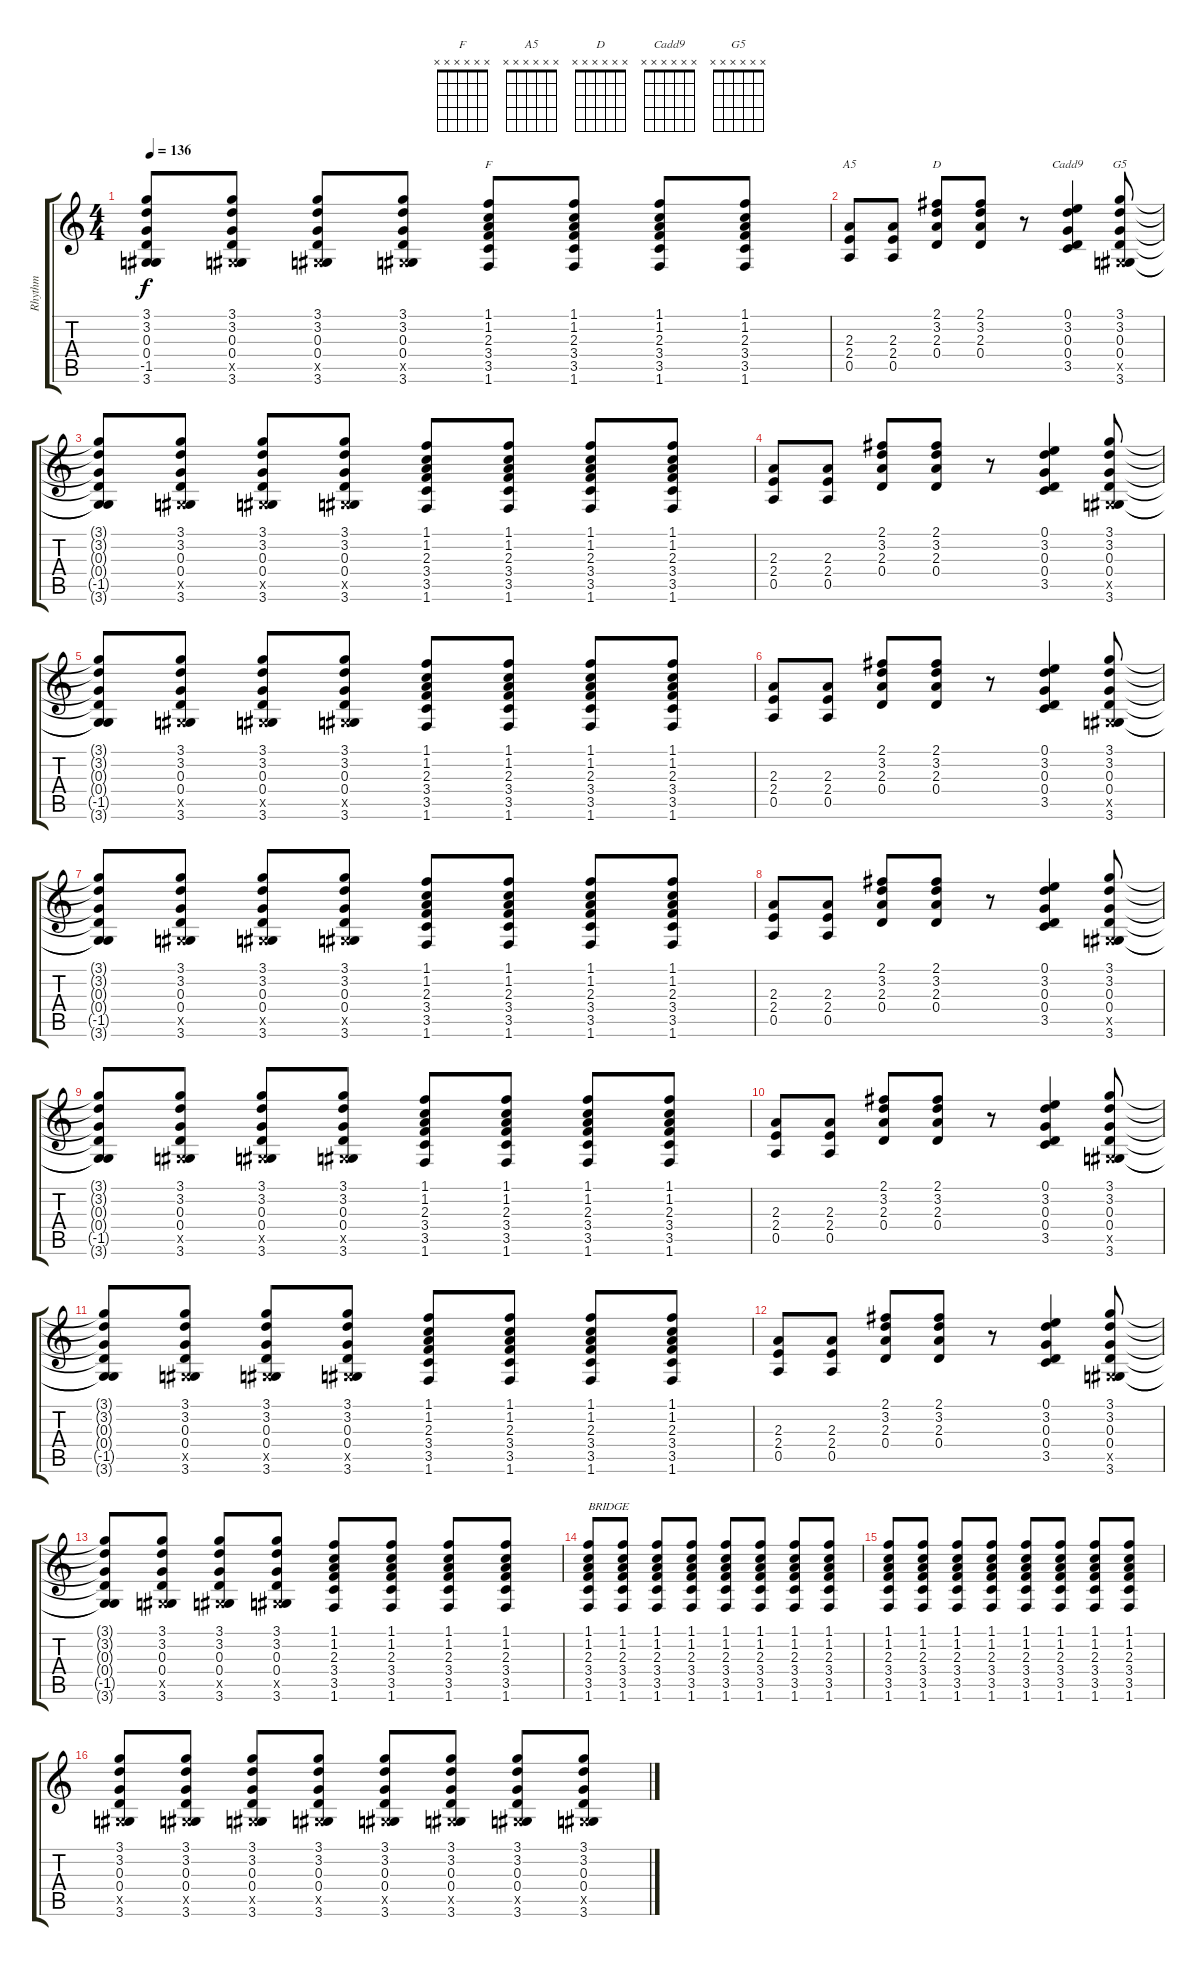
\track ("Rhythm" "Rhythm") {instrument distortionguitar}
\staff {score tabs}
\tuning (E4 B3 G3 D3 A2 E2) {hide}
\chord ("F" x x x x x x) {firstfret 0}
\chord ("A5" x x x x x x) {firstfret 0}
\chord ("D" x x x x x x) {firstfret 0}
\chord ("Cadd9" x x x x x x) {firstfret 0}
\chord ("G5" x x x x x x) {firstfret 0}
\ts (4 4)
\tempo 136
\clef g2
\ks c
(3.1{t} 3.2{t} 0.3{t} 0.4{t} -1.5{t} 3.6{t}).8{dy f} (3.1 3.2 0.3 0.4 -1.5{x} 3.6).8 (3.1 3.2 0.3 0.4 -1.5{x} 3.6).8 (3.1 3.2 0.3 0.4 -1.5{x} 3.6).8 (1.1 1.2 2.3 3.4 3.5 1.6).8{ch "F"} (1.1 1.2 2.3 3.4 3.5 1.6).8 (1.1 1.2 2.3 3.4 3.5 1.6).8 (1.1 1.2 2.3 3.4 3.5 1.6).8 |
(2.3 2.4 0.5).8{ch "A5"} (2.3 2.4 0.5).8 (2.1 3.2 2.3 0.4).8{ch "D"} (2.1 3.2 2.3 0.4).8 r.8 (0.1 3.2 0.3 0.4 3.5).4{ch "Cadd9"} (3.1 3.2 0.3 0.4 -1.5{x} 3.6).8{ch "G5"} |
(3.1{t} 3.2{t} 0.3{t} 0.4{t} -1.5{t} 3.6{t}).8 (3.1 3.2 0.3 0.4 -1.5{x} 3.6).8 (3.1 3.2 0.3 0.4 -1.5{x} 3.6).8 (3.1 3.2 0.3 0.4 -1.5{x} 3.6).8 (1.1 1.2 2.3 3.4 3.5 1.6).8 (1.1 1.2 2.3 3.4 3.5 1.6).8 (1.1 1.2 2.3 3.4 3.5 1.6).8 (1.1 1.2 2.3 3.4 3.5 1.6).8 |
(2.3 2.4 0.5).8 (2.3 2.4 0.5).8 (2.1 3.2 2.3 0.4).8 (2.1 3.2 2.3 0.4).8 r.8 (0.1 3.2 0.3 0.4 3.5).4 (3.1 3.2 0.3 0.4 -1.5{x} 3.6).8 |
(3.1{t} 3.2{t} 0.3{t} 0.4{t} -1.5{t} 3.6{t}).8 (3.1 3.2 0.3 0.4 -1.5{x} 3.6).8 (3.1 3.2 0.3 0.4 -1.5{x} 3.6).8 (3.1 3.2 0.3 0.4 -1.5{x} 3.6).8 (1.1 1.2 2.3 3.4 3.5 1.6).8 (1.1 1.2 2.3 3.4 3.5 1.6).8 (1.1 1.2 2.3 3.4 3.5 1.6).8 (1.1 1.2 2.3 3.4 3.5 1.6).8 |
(2.3 2.4 0.5).8 (2.3 2.4 0.5).8 (2.1 3.2 2.3 0.4).8 (2.1 3.2 2.3 0.4).8 r.8 (0.1 3.2 0.3 0.4 3.5).4 (3.1 3.2 0.3 0.4 -1.5{x} 3.6).8 |
(3.1{t} 3.2{t} 0.3{t} 0.4{t} -1.5{t} 3.6{t}).8 (3.1 3.2 0.3 0.4 -1.5{x} 3.6).8 (3.1 3.2 0.3 0.4 -1.5{x} 3.6).8 (3.1 3.2 0.3 0.4 -1.5{x} 3.6).8 (1.1 1.2 2.3 3.4 3.5 1.6).8 (1.1 1.2 2.3 3.4 3.5 1.6).8 (1.1 1.2 2.3 3.4 3.5 1.6).8 (1.1 1.2 2.3 3.4 3.5 1.6).8 |
(2.3 2.4 0.5).8 (2.3 2.4 0.5).8 (2.1 3.2 2.3 0.4).8 (2.1 3.2 2.3 0.4).8 r.8 (0.1 3.2 0.3 0.4 3.5).4 (3.1 3.2 0.3 0.4 -1.5{x} 3.6).8 |
(3.1{t} 3.2{t} 0.3{t} 0.4{t} -1.5{t} 3.6{t}).8 (3.1 3.2 0.3 0.4 -1.5{x} 3.6).8 (3.1 3.2 0.3 0.4 -1.5{x} 3.6).8 (3.1 3.2 0.3 0.4 -1.5{x} 3.6).8 (1.1 1.2 2.3 3.4 3.5 1.6).8 (1.1 1.2 2.3 3.4 3.5 1.6).8 (1.1 1.2 2.3 3.4 3.5 1.6).8 (1.1 1.2 2.3 3.4 3.5 1.6).8 |
(2.3 2.4 0.5).8 (2.3 2.4 0.5).8 (2.1 3.2 2.3 0.4).8 (2.1 3.2 2.3 0.4).8 r.8 (0.1 3.2 0.3 0.4 3.5).4 (3.1 3.2 0.3 0.4 -1.5{x} 3.6).8 |
(3.1{t} 3.2{t} 0.3{t} 0.4{t} -1.5{t} 3.6{t}).8 (3.1 3.2 0.3 0.4 -1.5{x} 3.6).8 (3.1 3.2 0.3 0.4 -1.5{x} 3.6).8 (3.1 3.2 0.3 0.4 -1.5{x} 3.6).8 (1.1 1.2 2.3 3.4 3.5 1.6).8 (1.1 1.2 2.3 3.4 3.5 1.6).8 (1.1 1.2 2.3 3.4 3.5 1.6).8 (1.1 1.2 2.3 3.4 3.5 1.6).8 |
(2.3 2.4 0.5).8 (2.3 2.4 0.5).8 (2.1 3.2 2.3 0.4).8 (2.1 3.2 2.3 0.4).8 r.8 (0.1 3.2 0.3 0.4 3.5).4 (3.1 3.2 0.3 0.4 -1.5{x} 3.6).8 |
(3.1{t} 3.2{t} 0.3{t} 0.4{t} -1.5{t} 3.6{t}).8 (3.1 3.2 0.3 0.4 -1.5{x} 3.6).8 (3.1 3.2 0.3 0.4 -1.5{x} 3.6).8 (3.1 3.2 0.3 0.4 -1.5{x} 3.6).8 (1.1 1.2 2.3 3.4 3.5 1.6).8 (1.1 1.2 2.3 3.4 3.5 1.6).8 (1.1 1.2 2.3 3.4 3.5 1.6).8 (1.1 1.2 2.3 3.4 3.5 1.6).8 |
(1.1 1.2 2.3 3.4 3.5 1.6).8{txt "BRIDGE"} (1.1 1.2 2.3 3.4 3.5 1.6).8 (1.1 1.2 2.3 3.4 3.5 1.6).8 (1.1 1.2 2.3 3.4 3.5 1.6).8 (1.1 1.2 2.3 3.4 3.5 1.6).8 (1.1 1.2 2.3 3.4 3.5 1.6).8 (1.1 1.2 2.3 3.4 3.5 1.6).8 (1.1 1.2 2.3 3.4 3.5 1.6).8 |
(1.1 1.2 2.3 3.4 3.5 1.6).8 (1.1 1.2 2.3 3.4 3.5 1.6).8 (1.1 1.2 2.3 3.4 3.5 1.6).8 (1.1 1.2 2.3 3.4 3.5 1.6).8 (1.1 1.2 2.3 3.4 3.5 1.6).8 (1.1 1.2 2.3 3.4 3.5 1.6).8 (1.1 1.2 2.3 3.4 3.5 1.6).8 (1.1 1.2 2.3 3.4 3.5 1.6).8 |
(3.1 3.2 0.3 0.4 -1.5{x} 3.6).8 (3.1 3.2 0.3 0.4 -1.5{x} 3.6).8 (3.1 3.2 0.3 0.4 -1.5{x} 3.6).8 (3.1 3.2 0.3 0.4 -1.5{x} 3.6).8 (3.1 3.2 0.3 0.4 -1.5{x} 3.6).8 (3.1 3.2 0.3 0.4 -1.5{x} 3.6).8 (3.1 3.2 0.3 0.4 -1.5{x} 3.6).8 (3.1 3.2 0.3 0.4 -1.5{x} 3.6).8
